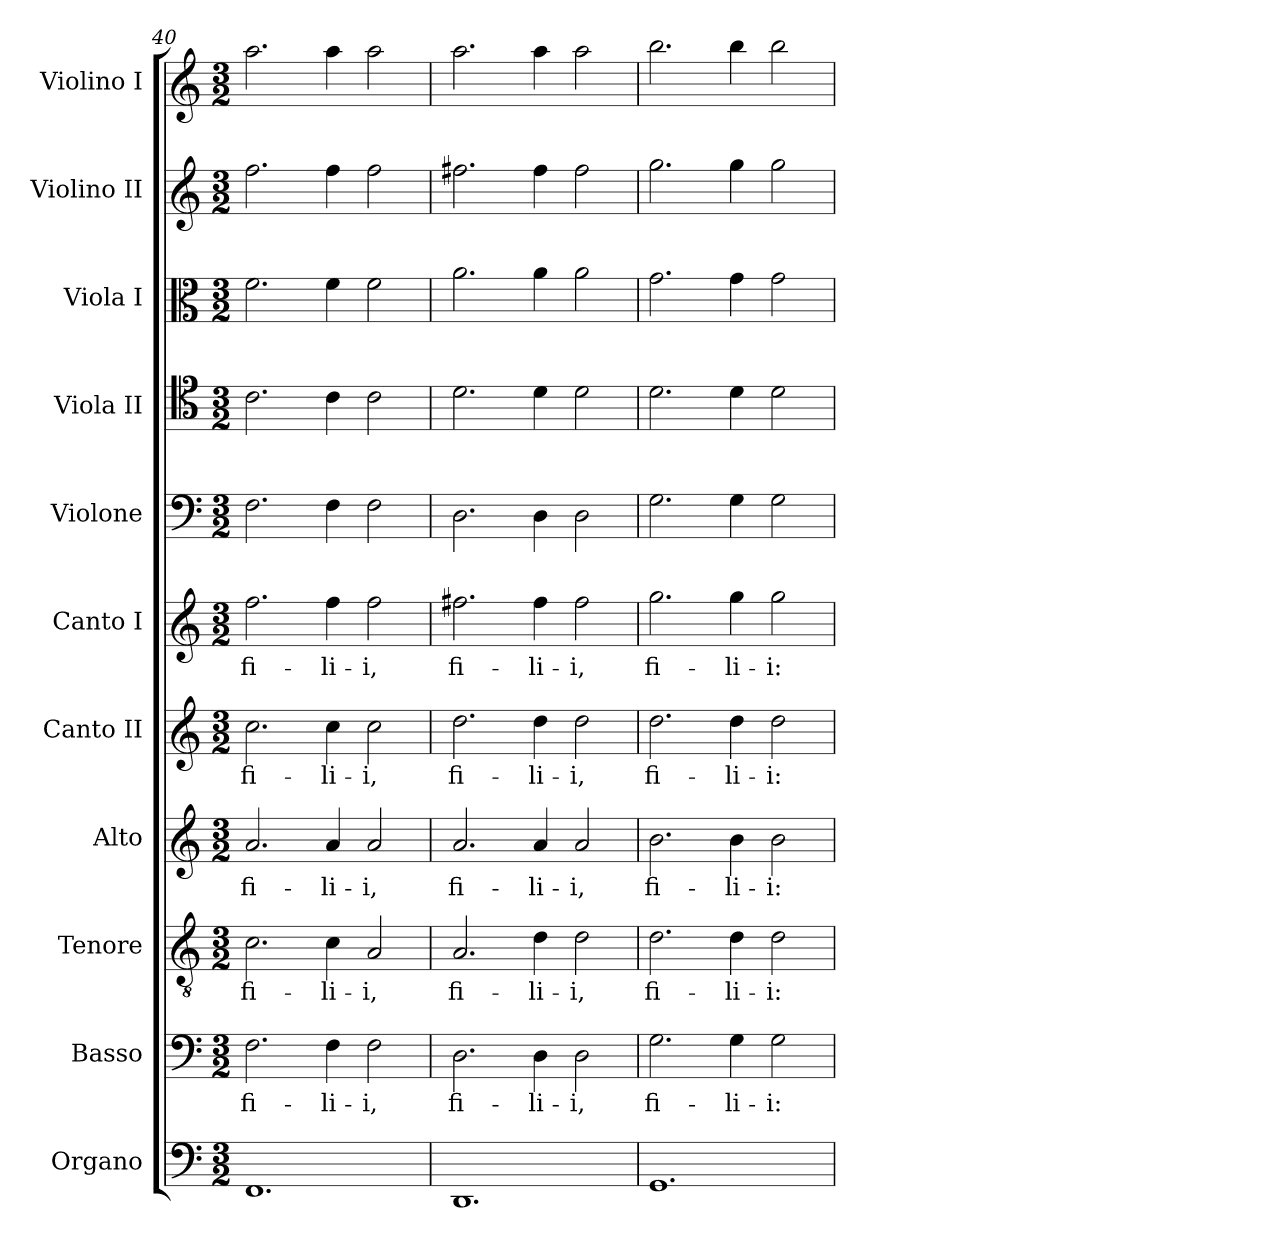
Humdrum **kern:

**kern	**kern	**text	**kern	**text	**kern	**text	**kern	**text	**kern	**text	**kern	**kern	**kern	**kern	**kern
*part11	*part10	*part10	*part9	*part9	*part8	*part8	*part7	*part7	*part6	*part6	*part5	*part4	*part3	*part2	*part1
*staff11	*staff10	*staff10	*staff9	*staff9	*staff8	*staff8	*staff7	*staff7	*staff6	*staff6	*staff5	*staff4	*staff3	*staff2	*staff1
*I"Organo	*I"Basso	*	*I"Tenore	*	*I"Alto	*	*I"Canto II	*	*I"Canto I	*	*I"Violone	*I"Viola II	*I"Viola I	*I"Violino II	*I"Violino I
*I'Org.	*I'B.	*	*I'T.	*	*I'A.	*	*I'C. II	*	*I'C. I	*	*I'Vne.	*I'Vla. II	*I'Vla. I	*I'Vl. II	*I'Vl. I
*clefF4	*clefF4	*	*clefGv2	*	*clefG2	*	*clefG2	*	*clefG2	*	*clefF4	*clefC4	*clefC3	*clefG2	*clefG2
*	*	*	*ITrd7c12	*	*	*	*	*	*	*	*	*	*	*	*
*k[]	*k[]	*	*k[]	*	*k[]	*	*k[]	*	*k[]	*	*k[]	*k[]	*k[]	*k[]	*k[]
*C:	*C:	*	*C:	*	*C:	*	*C:	*	*C:	*	*C:	*C:	*C:	*C:	*C:
*M3/2	*M3/2	*	*M3/2	*	*M3/2	*	*M3/2	*	*M3/2	*	*M3/2	*M3/2	*M3/2	*M3/2	*M3/2
=40	=40	=40	=40	=40	=40	=40	=40	=40	=40	=40	=40	=40	=40	=40	=40
!	!	!LO:LY:b:color=#000000	!	!	!	!	!	!	!	!	!	!	!	!	!
!	!	!	!	!LO:LY:b:color=#000000	!	!	!	!	!	!	!	!	!	!	!
!	!	!	!	!	!	!LO:LY:b:color=#000000	!	!	!	!	!	!	!	!	!
!	!	!	!	!	!	!	!	!LO:LY:b:color=#000000	!	!	!	!	!	!	!
!	!	!	!	!	!	!	!	!	!	!LO:LY:b:color=#000000	!	!	!	!	!
1.FFi	2.Fi\	fi-	2.Ci\	fi-	2.ai/	fi-	2.cci\	fi-	2.ffi\	fi-	2.Fi\	2.ci\	2.fi\	2.ffi\	2.aai\
!	!	!LO:LY:b:color=#000000	!	!	!	!	!	!	!	!	!	!	!	!	!
!	!	!	!	!LO:LY:b:color=#000000	!	!	!	!	!	!	!	!	!	!	!
!	!	!	!	!	!	!LO:LY:b:color=#000000	!	!	!	!	!	!	!	!	!
!	!	!	!	!	!	!	!	!LO:LY:b:color=#000000	!	!	!	!	!	!	!
!	!	!	!	!	!	!	!	!	!	!LO:LY:b:color=#000000	!	!	!	!	!
.	4Fi\	-li-	4Ci\	-li-	4ai/	-li-	4cci\	-li-	4ffi\	-li-	4Fi\	4ci\	4fi\	4ffi\	4aai\
!	!	!LO:LY:b:color=#000000	!	!	!	!	!	!	!	!	!	!	!	!	!
!	!	!	!	!LO:LY:b:color=#000000	!	!	!	!	!	!	!	!	!	!	!
!	!	!	!	!	!	!LO:LY:b:color=#000000	!	!	!	!	!	!	!	!	!
!	!	!	!	!	!	!	!	!LO:LY:b:color=#000000	!	!	!	!	!	!	!
!	!	!	!	!	!	!	!	!	!	!LO:LY:b:color=#000000	!	!	!	!	!
.	2Fi\	-i,	2AAi/	-i,	2ai/	-i,	2cci\	-i,	2ffi\	-i,	2Fi\	2ci\	2fi\	2ffi\	2aai\
=41	=41	=41	=41	=41	=41	=41	=41	=41	=41	=41	=41	=41	=41	=41	=41
!	!	!LO:LY:b:color=#000000	!	!	!	!	!	!	!	!	!	!	!	!	!
!	!	!	!	!LO:LY:b:color=#000000	!	!	!	!	!	!	!	!	!	!	!
!	!	!	!	!	!	!LO:LY:b:color=#000000	!	!	!	!	!	!	!	!	!
!	!	!	!	!	!	!	!	!LO:LY:b:color=#000000	!	!	!	!	!	!	!
!	!	!	!	!	!	!	!	!	!	!LO:LY:b:color=#000000	!	!	!	!	!
1.DDi	2.Di\	fi-	2.AAi/	fi-	2.ai/	fi-	2.ddi\	fi-	2.ff#Xi\	fi-	2.Di\	2.di\	2.ai\	2.ff#Xi\	2.aai\
!	!	!LO:LY:b:color=#000000	!	!	!	!	!	!	!	!	!	!	!	!	!
!	!	!	!	!LO:LY:b:color=#000000	!	!	!	!	!	!	!	!	!	!	!
!	!	!	!	!	!	!LO:LY:b:color=#000000	!	!	!	!	!	!	!	!	!
!	!	!	!	!	!	!	!	!LO:LY:b:color=#000000	!	!	!	!	!	!	!
!	!	!	!	!	!	!	!	!	!	!LO:LY:b:color=#000000	!	!	!	!	!
.	4Di\	-li-	4Di\	-li-	4ai/	-li-	4ddi\	-li-	4ff#i\	-li-	4Di\	4di\	4ai\	4ff#i\	4aai\
!	!	!LO:LY:b:color=#000000	!	!	!	!	!	!	!	!	!	!	!	!	!
!	!	!	!	!LO:LY:b:color=#000000	!	!	!	!	!	!	!	!	!	!	!
!	!	!	!	!	!	!LO:LY:b:color=#000000	!	!	!	!	!	!	!	!	!
!	!	!	!	!	!	!	!	!LO:LY:b:color=#000000	!	!	!	!	!	!	!
!	!	!	!	!	!	!	!	!	!	!LO:LY:b:color=#000000	!	!	!	!	!
.	2Di\	-i,	2Di\	-i,	2ai/	-i,	2ddi\	-i,	2ff#i\	-i,	2Di\	2di\	2ai\	2ff#i\	2aai\
=42	=42	=42	=42	=42	=42	=42	=42	=42	=42	=42	=42	=42	=42	=42	=42
!	!	!LO:LY:b:color=#000000	!	!	!	!	!	!	!	!	!	!	!	!	!
!	!	!	!	!LO:LY:b:color=#000000	!	!	!	!	!	!	!	!	!	!	!
!	!	!	!	!	!	!LO:LY:b:color=#000000	!	!	!	!	!	!	!	!	!
!	!	!	!	!	!	!	!	!LO:LY:b:color=#000000	!	!	!	!	!	!	!
!	!	!	!	!	!	!	!	!	!	!LO:LY:b:color=#000000	!	!	!	!	!
1.GGi	2.Gi\	fi-	2.Di\	fi-	2.bi\	fi-	2.ddi\	fi-	2.ggi\	fi-	2.Gi\	2.di\	2.gi\	2.ggi\	2.bbi\
!	!	!LO:LY:b:color=#000000	!	!	!	!	!	!	!	!	!	!	!	!	!
!	!	!	!	!LO:LY:b:color=#000000	!	!	!	!	!	!	!	!	!	!	!
!	!	!	!	!	!	!LO:LY:b:color=#000000	!	!	!	!	!	!	!	!	!
!	!	!	!	!	!	!	!	!LO:LY:b:color=#000000	!	!	!	!	!	!	!
!	!	!	!	!	!	!	!	!	!	!LO:LY:b:color=#000000	!	!	!	!	!
.	4Gi\	-li-	4Di\	-li-	4bi\	-li-	4ddi\	-li-	4ggi\	-li-	4Gi\	4di\	4gi\	4ggi\	4bbi\
!	!	!LO:LY:b:color=#000000	!	!	!	!	!	!	!	!	!	!	!	!	!
!	!	!	!	!LO:LY:b:color=#000000	!	!	!	!	!	!	!	!	!	!	!
!	!	!	!	!	!	!LO:LY:b:color=#000000	!	!	!	!	!	!	!	!	!
!	!	!	!	!	!	!	!	!LO:LY:b:color=#000000	!	!	!	!	!	!	!
!	!	!	!	!	!	!	!	!	!	!LO:LY:b:color=#000000	!	!	!	!	!
.	2Gi\	-i:	2Di\	-i:	2bi\	-i:	2ddi\	-i:	2ggi\	-i:	2Gi\	2di\	2gi\	2ggi\	2bbi\
=	=	=	=	=	=	=	=	=	=	=	=	=	=	=	=
*-	*-	*-	*-	*-	*-	*-	*-	*-	*-	*-	*-	*-	*-	*-	*-
